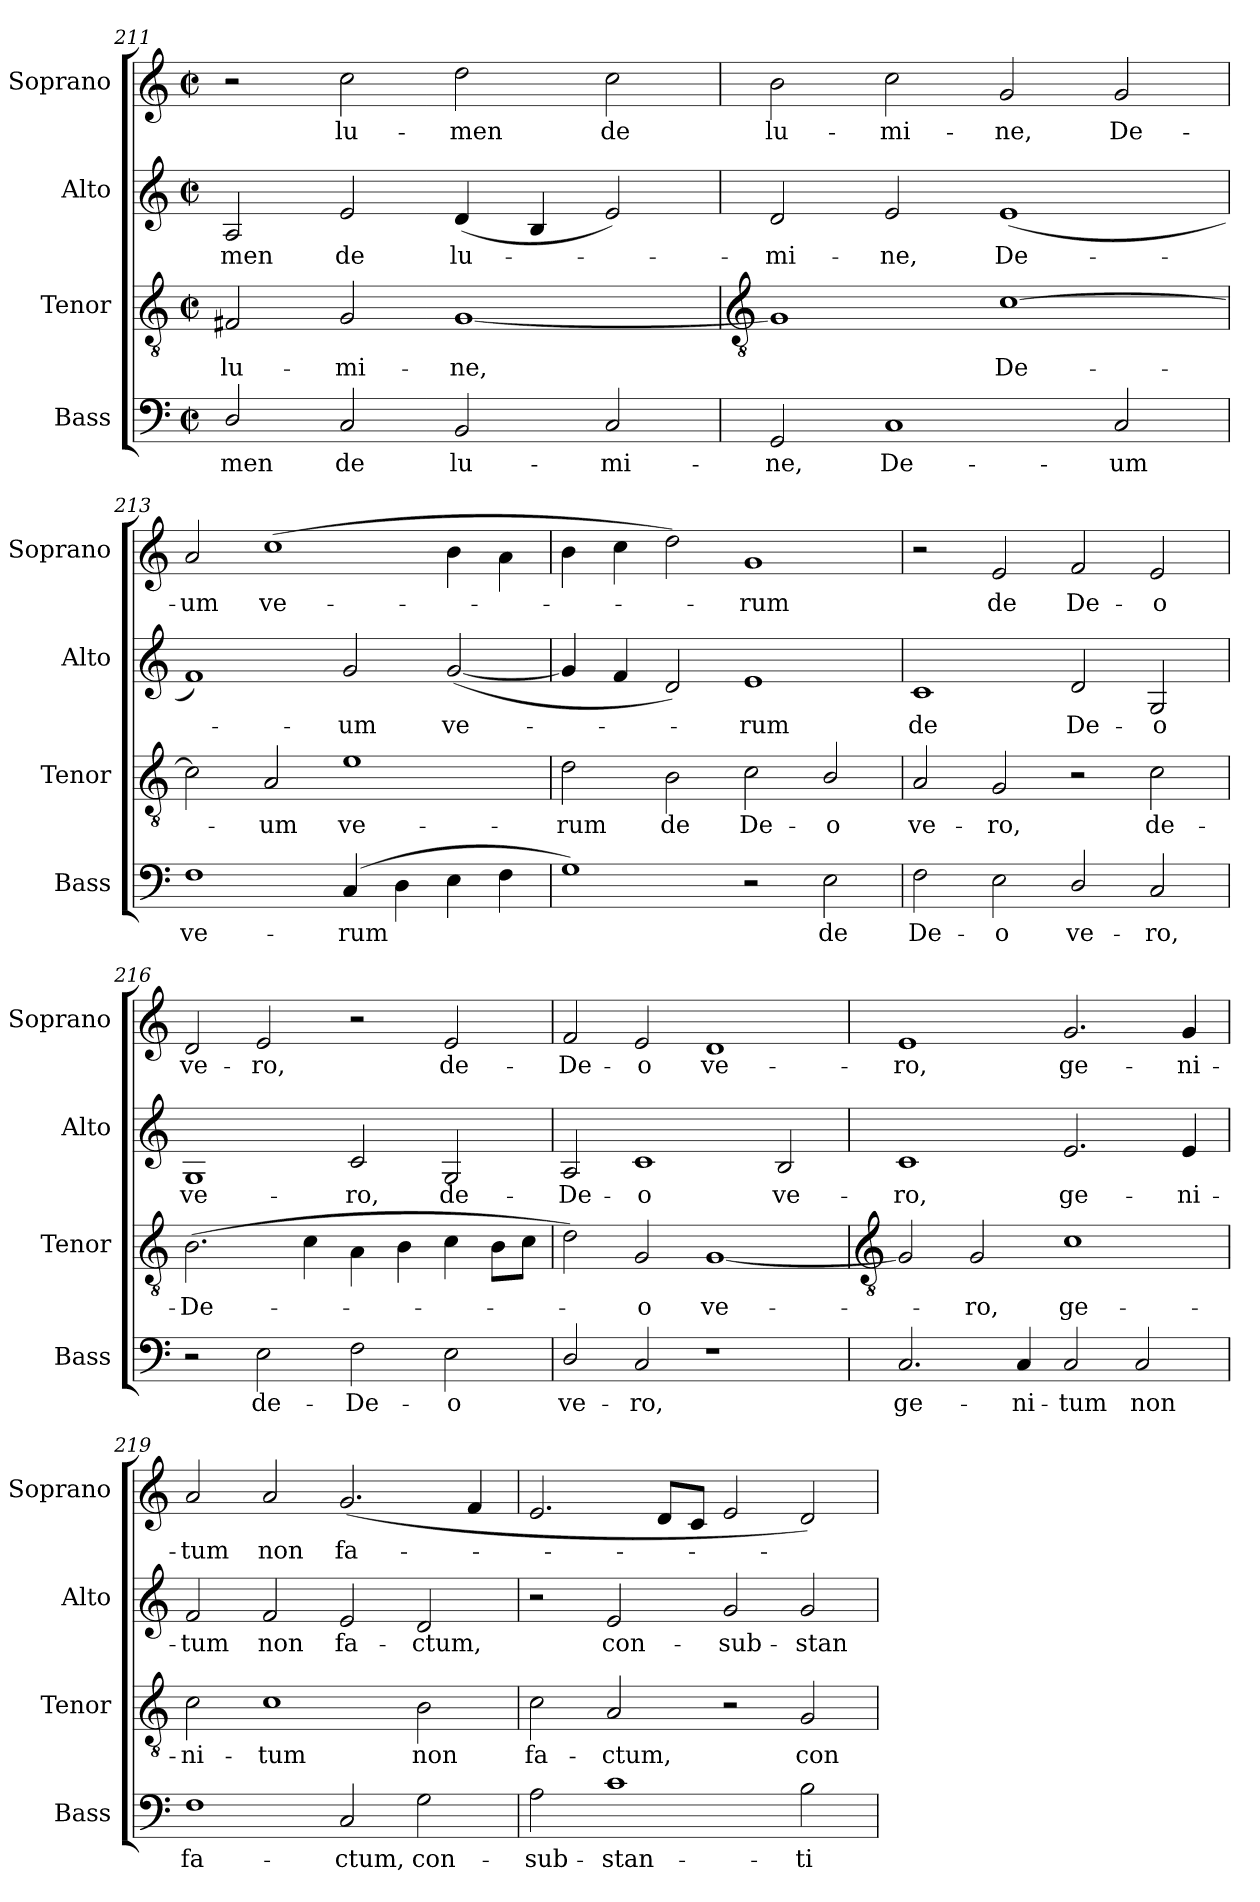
**kern	**text	**kern	**text	**kern	**text	**kern	**text
*part4	*part4	*part3	*part3	*part2	*part2	*part1	*part1
*staff4	*staff4	*staff3	*staff3	*staff2	*staff2	*staff1	*staff1
*I"Bass	*	*I"Tenor	*	*I"Alto	*	*I"Soprano	*
*I'Bass	*	*I'Tenor	*	*I'Alto	*	*I'Soprano	*
*clefF4	*	*clefGv2	*	*clefG2	*	*clefG2	*
*k[]	*	*k[]	*	*k[]	*	*k[]	*
*C:	*	*C:	*	*C:	*	*C:	*
*M4/2	*	*M4/2	*	*M4/2	*	*M4/2	*
*met(c|)	*	*met(c|)	*	*met(c|)	*	*met(c|)	*
=211	=211	=211	=211	=211	=211	=211	=211
!	!LO:LY:b	!	!LO:LY:b	!	!LO:LY:b	!	!
2D/	-men	2F#X	lu-	2A	-men	2r	.
!	!LO:LY:b	!	!LO:LY:b	!	!LO:LY:b	!	!LO:LY:b
2C	de	2G	-mi-	2e	de	2cc	lu-
!	!LO:LY:b	!	!LO:LY:b	!	!LO:LY:b	!	!LO:LY:b
2BB	lu-	[1G	-ne,	(<4d	lu-	2dd	-men
.	.	.	.	4B	.	.	.
!	!LO:LY:b	!	!	!	!	!	!LO:LY:b
2C	-mi-	.	.	2e)	.	2cc	de
!!LO:LB:g=z
=212	=212	=212	=212	=212	=212	=212	=212
*	*	*clefGv2	*	*	*	*	*
!	!LO:LY:b	!	!	!	!LO:LY:b	!	!LO:LY:b
2GG	-ne,	1G]	.	2d	mi-	2b	lu-
!	!LO:LY:b	!	!	!	!LO:LY:b	!	!LO:LY:b
1C	De-	.	.	2e	-ne,	2cc	-mi-
!	!	!	!LO:LY:b	!	!LO:LY:b	!	!LO:LY:b
.	.	[1c	De-	(<1e	De-	2g	-ne,
!	!LO:LY:b	!	!	!	!	!	!LO:LY:b
2C	-um	.	.	.	.	2g	De-
=213	=213	=213	=213	=213	=213	=213	=213
!	!LO:LY:b	!	!	!	!	!	!LO:LY:b
1F	ve-	2c]	.	1f)	.	2a	-um
!	!	!	!LO:LY:b	!	!	!	!LO:LY:b
.	.	2A	um	.	.	(>1cc	ve-
!	!LO:LY:b	!	!LO:LY:b	!	!LO:LY:b	!	!
(>4C	-rum	1e	ve-	2g	um	.	.
4D	.	.	.	.	.	.	.
!	!	!	!	!	!LO:LY:b	!	!
4E	.	.	.	(<[2g	ve-	4b\	.
4F	.	.	.	.	.	4a\	.
=214	=214	=214	=214	=214	=214	=214	=214
!	!	!	!LO:LY:b	!	!	!	!
1G)	.	2d	-rum	4g]	.	4b	.
.	.	.	.	4f	.	4cc	.
!	!	!	!LO:LY:b	!	!	!	!
.	.	2B	de	2d)	.	2dd)	.
!	!	!	!LO:LY:b	!	!LO:LY:b	!	!LO:LY:b
2r	.	2c	De-	1e	rum	1g	rum
!	!LO:LY:b	!	!LO:LY:b	!	!	!	!
2E	de	2B/	-o	.	.	.	.
=215	=215	=215	=215	=215	=215	=215	=215
!	!LO:LY:b	!	!LO:LY:b	!	!LO:LY:b	!	!
2F	De-	2A	ve-	1c	de	2r	.
!	!LO:LY:b	!	!LO:LY:b	!	!	!	!LO:LY:b
2E	-o	2G	-ro,	.	.	2e	de
!	!LO:LY:b	!	!	!	!LO:LY:b	!	!LO:LY:b
2D/	ve-	2r	.	2d	De-	2f	De-
!	!LO:LY:b	!	!LO:LY:b	!	!LO:LY:b	!	!LO:LY:b
2C	-ro,	2c	de-	2G	-o	2e	-o
=216	=216	=216	=216	=216	=216	=216	=216
!	!	!	!LO:LY:b	!	!LO:LY:b	!	!LO:LY:b
2r	.	(>2.B	-De-	1G	ve-	2d	ve-
!	!LO:LY:b	!	!	!	!	!	!LO:LY:b
2E	de-	.	.	.	.	2e	-ro,
.	.	4c	.	.	.	.	.
!	!LO:LY:b	!	!	!	!LO:LY:b	!	!
2F	-De-	4A\	.	2c	-ro,	2r	.
.	.	4B	.	.	.	.	.
!	!LO:LY:b	!	!	!	!LO:LY:b	!	!LO:LY:b
2E	-o	4c	.	2G	de-	2e	de-
.	.	8BL	.	.	.	.	.
.	.	8cJ	.	.	.	.	.
=217	=217	=217	=217	=217	=217	=217	=217
!	!LO:LY:b	!	!	!	!LO:LY:b	!	!LO:LY:b
2D/	ve-	2d)	.	2A	-De-	2f	-De-
!	!LO:LY:b	!	!LO:LY:b	!	!LO:LY:b	!	!LO:LY:b
2C	-ro,	2G	o	1c	-o	2e	-o
!	!	!	!LO:LY:b	!	!	!	!LO:LY:b
1r	.	[1G	ve-	.	.	1d	ve-
!	!	!	!	!	!LO:LY:b	!	!
.	.	.	.	2B	ve-	.	.
!!LO:LB:g=z
=218	=218	=218	=218	=218	=218	=218	=218
*	*	*clefGv2	*	*	*	*	*
!	!LO:LY:b	!	!	!	!LO:LY:b	!	!LO:LY:b
2.C	ge-	2G]	.	1c	-ro,	1e	-ro,
!	!	!	!LO:LY:b	!	!	!	!
.	.	2G	ro,	.	.	.	.
!	!LO:LY:b	!	!	!	!	!	!
4C	-ni-	.	.	.	.	.	.
!	!LO:LY:b	!	!LO:LY:b	!	!LO:LY:b	!	!LO:LY:b
2C	-tum	1c	ge-	2.e	ge-	2.g	ge-
!	!LO:LY:b	!	!	!	!	!	!
2C	non	.	.	.	.	.	.
!	!	!	!	!	!LO:LY:b	!	!LO:LY:b
.	.	.	.	4e	-ni-	4g	-ni-
=219	=219	=219	=219	=219	=219	=219	=219
!	!LO:LY:b	!	!LO:LY:b	!	!LO:LY:b	!	!LO:LY:b
1F	fa-	2c	-ni-	2f	-tum	2a	-tum
!	!	!	!LO:LY:b	!	!LO:LY:b	!	!LO:LY:b
.	.	1c	-tum	2f	non	2a	non
!	!LO:LY:b	!	!	!	!LO:LY:b	!	!LO:LY:b
2C	-ctum,	.	.	2e	fa-	(<2.g	fa-
!	!LO:LY:b	!	!LO:LY:b	!	!LO:LY:b	!	!
2G	con-	2B	non	2d	-ctum,	.	.
.	.	.	.	.	.	4f	.
=220	=220	=220	=220	=220	=220	=220	=220
!	!LO:LY:b	!	!LO:LY:b	!	!	!	!
2A	-sub-	2c	fa-	2r	.	2.e	.
!	!LO:LY:b	!	!LO:LY:b	!	!LO:LY:b	!	!
1c	-stan-	2A	-ctum,	2e	con-	.	.
.	.	.	.	.	.	8dL	.
.	.	.	.	.	.	8cJ	.
!	!	!	!	!	!LO:LY:b	!	!
.	.	2r	.	2g	-sub-	2e	.
!	!LO:LY:b	!	!LO:LY:b	!	!LO:LY:b	!	!
2B	-ti-	2G	con-	2g	-stan-	2d)	.
=	=	=	=	=	=	=	=
*-	*-	*-	*-	*-	*-	*-	*-
